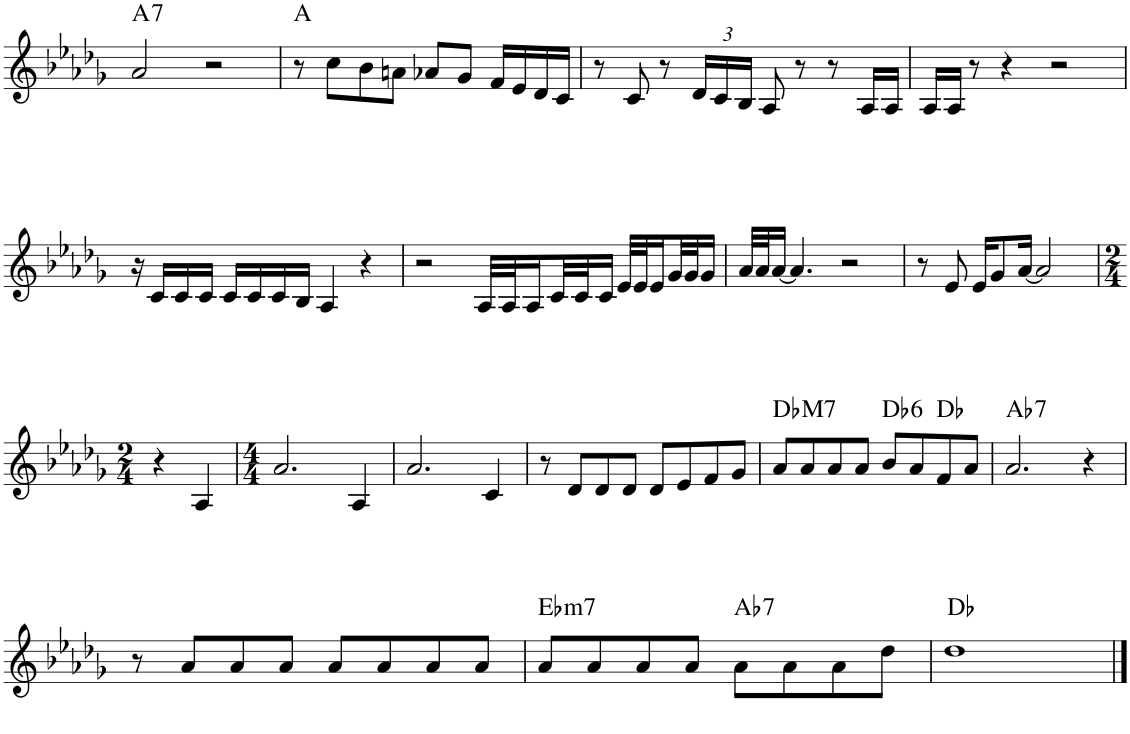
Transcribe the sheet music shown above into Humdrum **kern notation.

**kern	**harte
*part1	*part1
*staff1	*
*I"Piano	*
*I'Pno.	*
!!LO:PB:g=z
*clefG2	*
*k[b-e-a-d-g-]	*
*M4/4	*
=42	=42
!	!LO:H:kt=7
2a-/	A:7
2r	.
=43	=43
8r	A:maj
8cc\L	.
8b-\	.
8an\J	.
8a-X/L	.
8g-/J	.
16f/LL	.
16e-/	.
16d-/	.
16c/JJ	.
=44	=44
8r	.
8c/	.
8r	.
*Xbrackettup	*
24d-/LL	.
24c/	.
24B-/JJ	.
8A-/	.
8r	.
8r	.
16A-/LL	.
16A-/JJ	.
=45	=45
16A-/LL	.
16A-/JJ	.
8r	.
4r	.
2r	.
!!LO:LB:g=z
=46	=46
16r	.
16c/LL	.
16c/	.
16c/JJ	.
16c/LL	.
16c/	.
16c/	.
16B-/JJ	.
4A-/	.
4r	.
=47	=47
2r	.
32A-/LLL	.
32A-/J	.
16A-/	.
32c/L	.
32c/J	.
16c/JJ	.
32e-/LLL	.
32e-/J	.
16e-/	.
32g-/L	.
32g-/J	.
16g-/JJ	.
=48	=48
32a-/LLL	.
32a-/J	.
[16a-/JJ	.
4.a-/]	.
2r	.
=49	=49
8r	.
8e-/	.
16e-/KL	.
8g-/	.
[16a-/Jk	.
2a-/]	.
!!LO:LB:g=z
=50	=50
*M2/4	*
4r	.
4A-/	.
=51	=51
*M4/4	*
2.a-/	.
4A-/	.
=52	=52
2.a-/	.
4c/	.
=53	=53
8r	.
8d-/L	.
8d-/	.
8d-/J	.
8d-/L	.
8e-/	.
8f/	.
8g-/J	.
=54	=54
!	!LO:H:kt=M7
8a-/L	Db:maj7
8a-/	.
8a-/	.
8a-/J	.
!	!LO:H:kt=6
8b-/L	Db:maj6
8a-/	.
8f/	Db:maj
8a-/J	.
=55	=55
!	!LO:H:kt=7
2.a-/	Ab:7
4r	.
!!LO:LB:g=z
=56	=56
8r	.
8a-/L	.
8a-/	.
8a-/J	.
8a-/L	.
8a-/	.
8a-/	.
8a-/J	.
=57	=57
!	!LO:H:kt=m7
8a-/L	Eb:min7
8a-/	.
8a-/	.
8a-/J	.
!	!LO:H:kt=7
8a-\L	Ab:7
8a-\	.
8a-\	.
8dd-\J	.
=58	=58
1dd-	Db:maj
==	==
*-	*-
